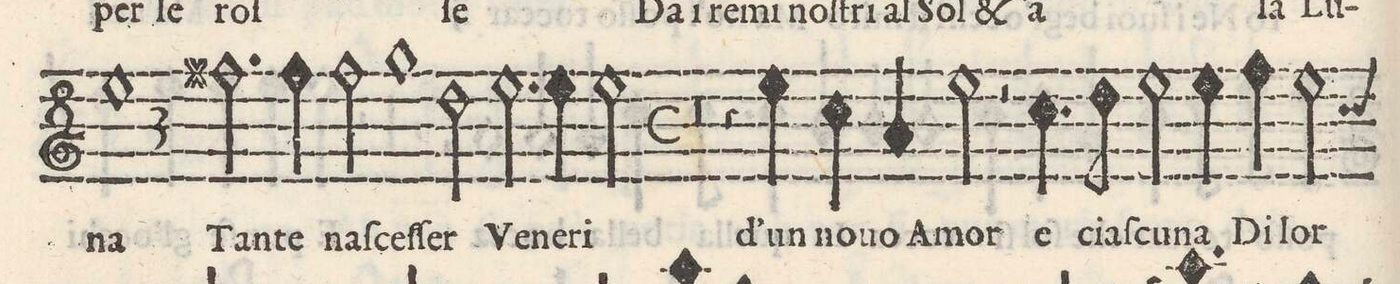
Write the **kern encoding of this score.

**kern	**text
*I"CANTO	*
*clefG2	*
*k[]	*
*M2/1	*
1ee	-na
1ryy	.
=20-	=20-
*M3/2	*
2.ff#X\	Tan-
4ffn\	-te
2ff\	naſ-
=21-	=21-
1gg	-ceſ-
2dd\	-ſer
=22-	=22-
2.ee\	Ve-
4ee\	-ne-
2ee\	-ri
=23-	=23-
*M2/1	*
0r	.
=24-	=24-
4r	.
4ee\	d' un
4cc\	nouo
4a/	A-
2ee\	-mor
2r	.
=25-	=25-
4.cc\	e
8dd\	ciaſ-
2ee\	-cu-
4ee\	-na
4ff\	Di-
2ee\	-lor
=26-	=26-
*-	*-
